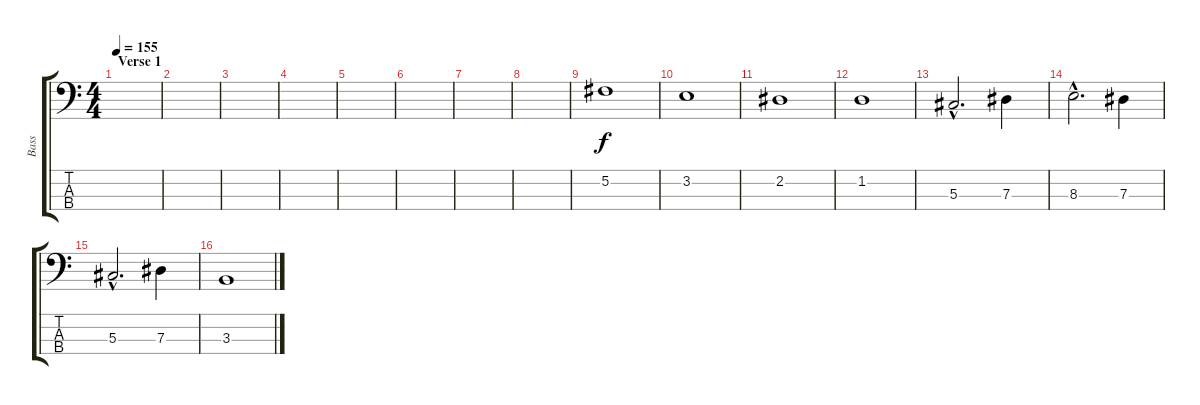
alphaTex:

\track ("Bass" "Bass") {instrument electricbassfinger}
\staff {score tabs}
\tuning (Gb2 Db2 Ab1 Eb1) {hide}
\ts (4 4)
\section ("" "Verse 1")
\tempo 155
\clef f4
\ks c
|
|
|
|
|
|
|
|
5.2.1 |
3.2.1 |
2.2.1 |
1.2.1 |
5.3{hac}.2{d} 7.3.4 |
8.3{hac}.2{d} 7.3.4 |
5.3{hac}.2{d} 7.3.4 |
3.3.1
